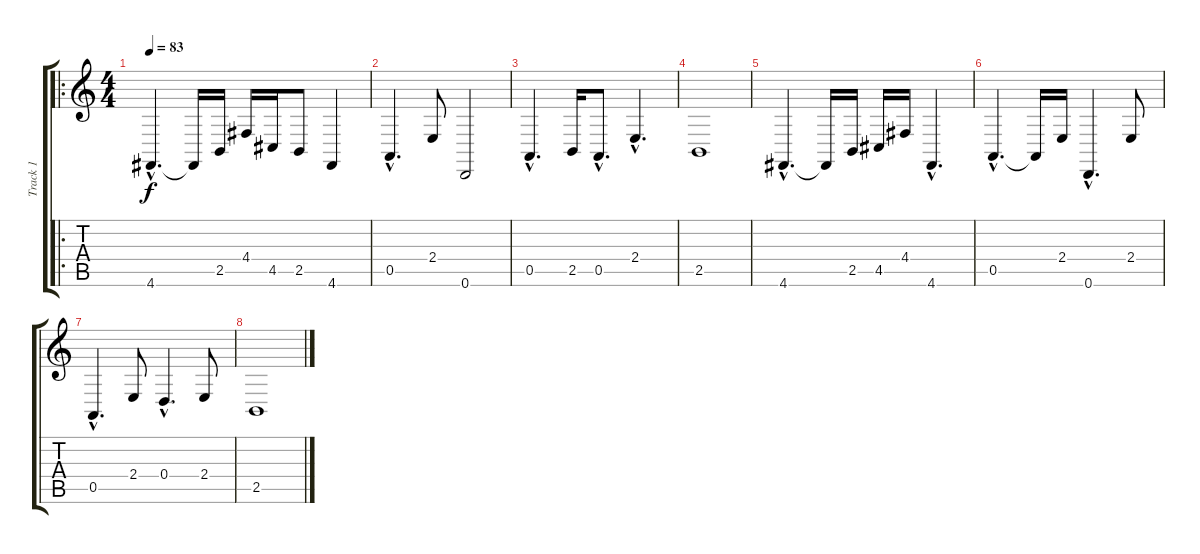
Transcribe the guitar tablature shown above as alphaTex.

\track ("Track 1" "Track 1") {instrument lead8bassandlead}
\staff {score tabs}
\tuning (E4 B3 G3 D3 A2 D2) {hide}
\ro
\ts (4 4)
\tempo 83
\clef g2
\ks c
4.6{hac}.4{d dy f} 4.6{t}.16 2.5.16 4.4.16 4.5.16 2.5.8 4.6.4 |
0.5{hac}.4{d} 2.4.8 0.6.2 |
0.5{hac}.4{d} 2.5.16 0.5{hac}.8{d} 2.4{hac}.4{d} |
2.5.1 |
4.6{hac}.4{d} 4.6{t}.16 2.5.16 4.5.16 4.4.16 4.6{hac}.4{d} |
0.5{hac}.4{d} 0.5{t}.16 2.4.16 0.6{hac}.4{d} 2.4.8 |
0.5{hac}.4{d} 2.4.8 0.4{hac}.4{d} 2.4.8 |
2.5.1
